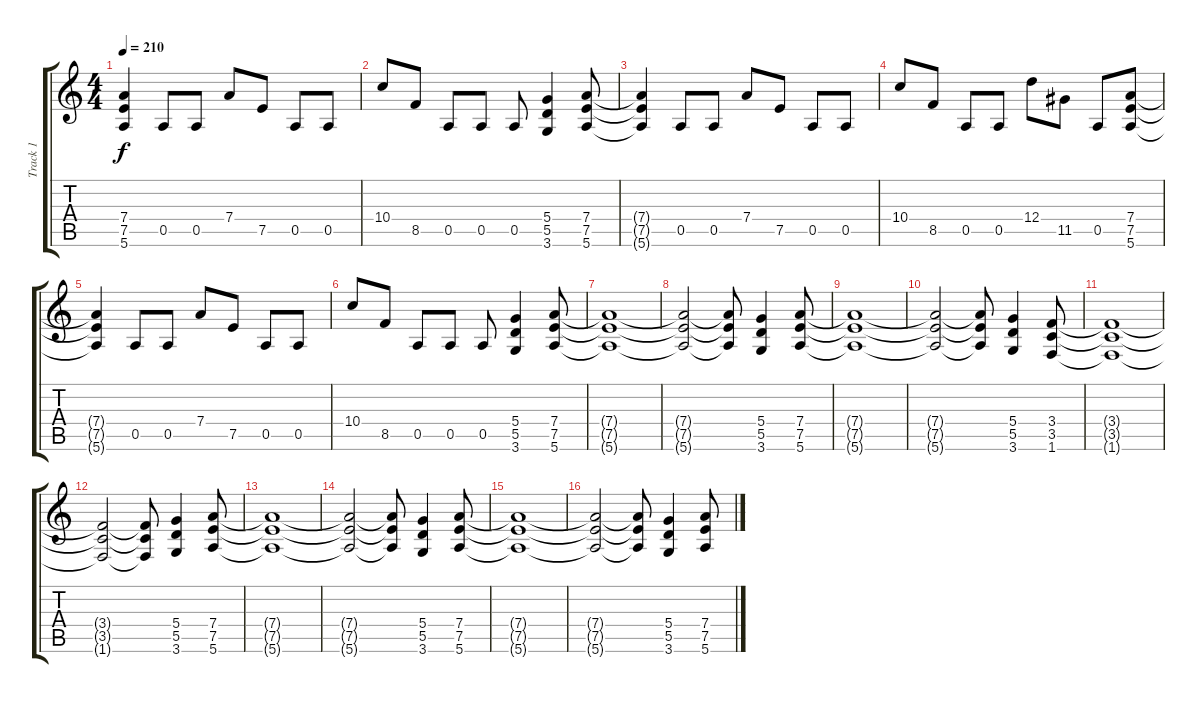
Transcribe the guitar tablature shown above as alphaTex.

\track ("Track 1" "Track 1") {instrument overdrivenguitar}
\staff {score tabs}
\tuning (E4 B3 G3 D3 A2 E2) {hide}
\ts (4 4)
\tempo 210
\clef g2
\ks c
(7.4{t} 7.5{t} 5.6{t}).4{dy f} 0.5.8 0.5.8 7.4.8 7.5.8 0.5.8 0.5.8 |
10.4.8 8.5.8 0.5.8 0.5.8 0.5.8 (5.4 5.5 3.6).4 (7.4 7.5 5.6).8 |
(7.4{t} 7.5{t} 5.6{t}).4 0.5.8 0.5.8 7.4.8 7.5.8 0.5.8 0.5.8 |
10.4.8 8.5.8 0.5.8 0.5.8 12.4.8 11.5.8 0.5.8 (7.4 7.5 5.6).8 |
(7.4{t} 7.5{t} 5.6{t}).4 0.5.8 0.5.8 7.4.8 7.5.8 0.5.8 0.5.8 |
10.4.8 8.5.8 0.5.8 0.5.8 0.5.8 (5.4 5.5 3.6).4 (7.4 7.5 5.6).8 |
(7.4{t} 7.5{t} 5.6{t}).1 |
(7.4{t} 7.5{t} 5.6{t}).2 (7.4{t} 7.5{t} 5.6{t}).8 (5.4 5.5 3.6).4 (7.4 7.5 5.6).8 |
(7.4{t} 7.5{t} 5.6{t}).1 |
(7.4{t} 7.5{t} 5.6{t}).2 (7.4{t} 7.5{t} 5.6{t}).8 (5.4 5.5 3.6).4 (3.4 3.5 1.6).8 |
(3.4{t} 3.5{t} 1.6{t}).1 |
(3.4{t} 3.5{t} 1.6{t}).2 (3.4{t} 3.5{t} 1.6{t}).8 (5.4 5.5 3.6).4 (7.4 7.5 5.6).8 |
(7.4{t} 7.5{t} 5.6{t}).1 |
(7.4{t} 7.5{t} 5.6{t}).2 (7.4{t} 7.5{t} 5.6{t}).8 (5.4 5.5 3.6).4 (7.4 7.5 5.6).8 |
(7.4{t} 7.5{t} 5.6{t}).1 |
(7.4{t} 7.5{t} 5.6{t}).2 (7.4{t} 7.5{t} 5.6{t}).8 (5.4 5.5 3.6).4 (7.4 7.5 5.6).8
